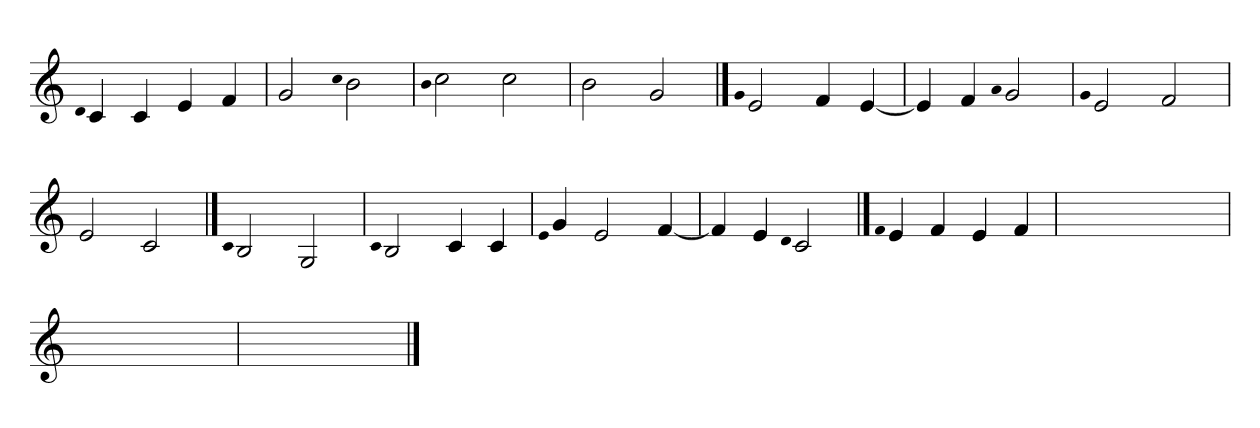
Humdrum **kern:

**kern
*part1
*staff1
=1
qd
4c
4c
4e
4f
=
2g
qcc
2b
=
qb
2cc
2cc
=
2b
2g
==2
qg
2e
4f
[4e
=
4e]
4f
qa
2g
=
qg
2e
2f
=
2e
2c
==3
qc
2B
2G
=
qc
2B
4c
4c
=
qe
4g
2e
[4f
=
4f]
4e
qd
2c
==4
qf
4e
4f
4e
4f
=
4ryy
4ryy
4ryy
4ryy
=
4ryy
4ryy
4ryy
4ryy
=
4ryy
4ryy
4ryy
4ryy
==
*-
